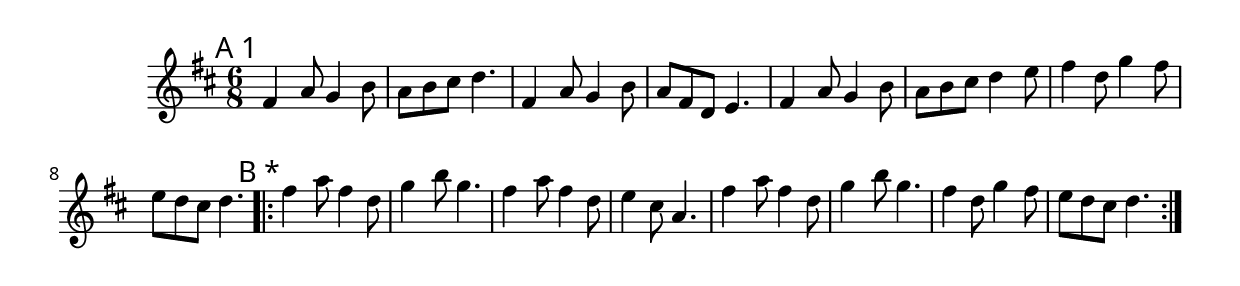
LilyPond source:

\include "includes/header.ly"
\score {
\context Voice = voiceone {
\include "includes/staffheader.ly"
\time 6/8 \key d \major
\mark "A 1" ||
fis'4 a'8 g'4 b'8 | a'8 b'8 cis''8 d''4. |
fis'4 a'8 g'4 b'8 | a'8 fis'8 d'8 e'4. |
fis'4 a'8 g'4 b'8 | a'8 b'8 cis''8 d''4 e''8 |
fis''4 d''8 g''4 fis''8 | e''8 d''8 cis''8 d''4.
\mark "B *"
\repeat volta 2 {
fis''4 a''8 fis''4 d''8 | g''4 b''8 g''4. |
fis''4 a''8 fis''4 d''8 | e''4 cis''8 a'4. |
fis''4 a''8 fis''4 d''8 | g''4 b''8 g''4. |
fis''4 d''8 g''4 fis''8 | e''8 d''8 cis''8 d''4. | \pageBreak
}
}
} % score
